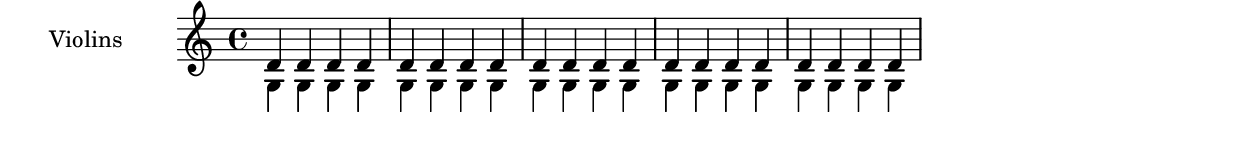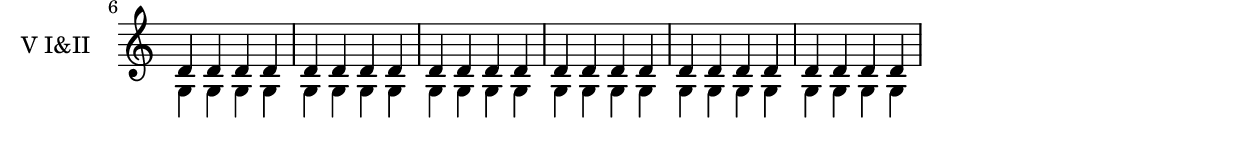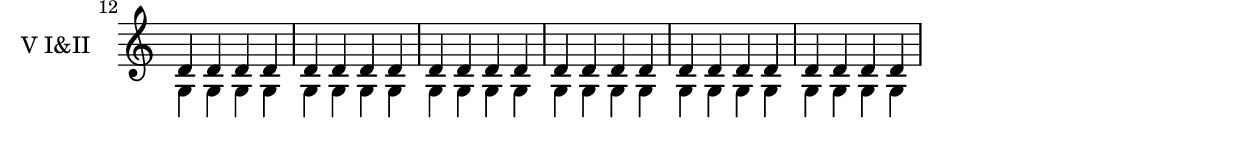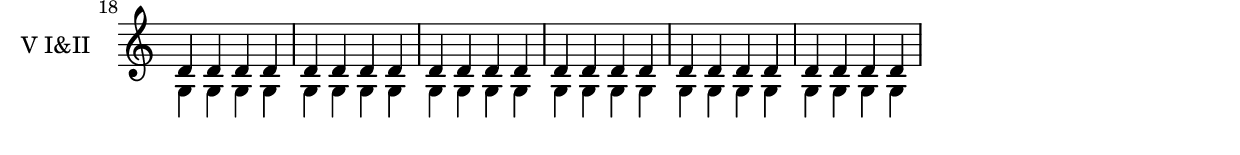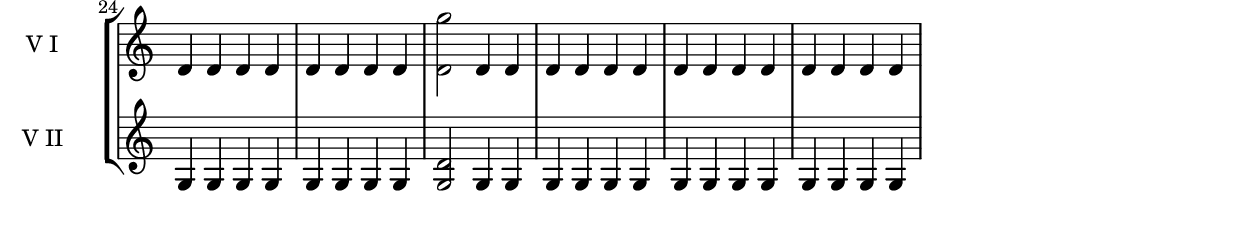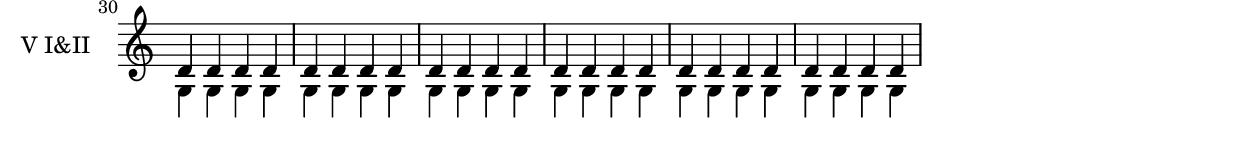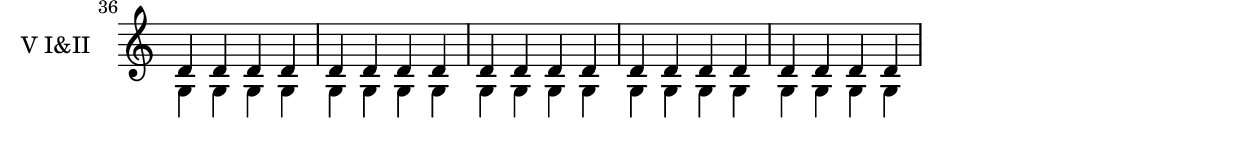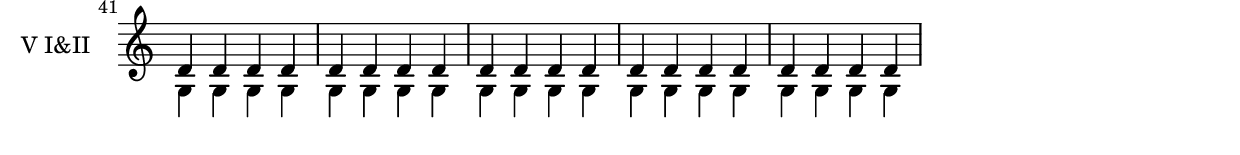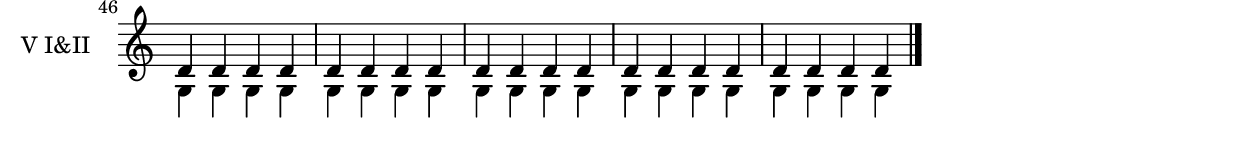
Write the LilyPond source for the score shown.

%% Generated by lilypond-book
%% Options: [exampleindent=10.16\mm,indent=0\mm,line-width=160\mm,paper-height=845.047\pt,paper-width=597.508\pt,papersize='(cons (* 597.508 pt) (* 845.047 pt))]
\include "lilypond-book-preamble.ly"


% ****************************************************************
% Start cut-&-pastable-section
% ****************************************************************

#(ly:set-option 'eps-box-padding 3.000000)



\paper {
  #(set-paper-size '(cons (* 597.508 pt) (* 845.047 pt)))
  indent = 0\mm
  line-width = 160\mm
  % offset the left padding, also add 1mm as lilypond creates cropped
  % images with a little space on the right
  line-width = #(- line-width (* mm  3.000000) (* mm 1))
}

\layout {
  
}




% ****************************************************************
% ly snippet:
% ****************************************************************
\sourcefilename "/lilypond-2.25.21/input/regression/divisi-staves.ly"
\sourcefileline 0
\version "2.19.13"

\header {
  texidoc = "The @code{VerticalAxisGroup.remove-layer}
property can be used for typesetting temporary divisi staves where
the switch to split staves is done only at line breaks such that all
complex passages are rendered in separate staves."
}

boring = \set Staff.keepAliveInterfaces = #'()
tricky = \unset Staff.keepAliveInterfaces

violI=\relative d' {
  \boring \repeat unfold 100 d4
  \tricky <d g'>2
  \boring \repeat unfold 98 d4
  \bar "|."
}

violII=\relative g {
  \boring \repeat unfold 100 g4
  \tricky <g d'>2
  \boring \repeat unfold 98 g4
  \bar "|."
}

\score {
  \new StaffGroup \with { \consists "Keep_alive_together_engraver" }
  <<
    \new Staff \with { instrumentName = "Violin I"
		       shortInstrumentName = "V I"
		       \override VerticalAxisGroup.remove-empty = ##t
		       \override VerticalAxisGroup.remove-first = ##t
		       \override VerticalAxisGroup.remove-layer = 1
		     }
    \violI
    \new Staff \with { instrumentName = "Violin II"
		       shortInstrumentName = "V II"
		       \override VerticalAxisGroup.remove-empty = ##t
		       \override VerticalAxisGroup.remove-first = ##t
		       \override VerticalAxisGroup.remove-layer = 1
		     }
    \violII
    \new Staff \with { instrumentName = "Violins"
		       shortInstrumentName = "V I&II"
		       \override VerticalAxisGroup.remove-layer = 2
		     }
    <<  \violI \\ \violII  >>
  >>
  \layout {
    short-indent = 2\cm
    indent = 3\cm
  }
}



% ****************************************************************
% end ly snippet
% ****************************************************************
